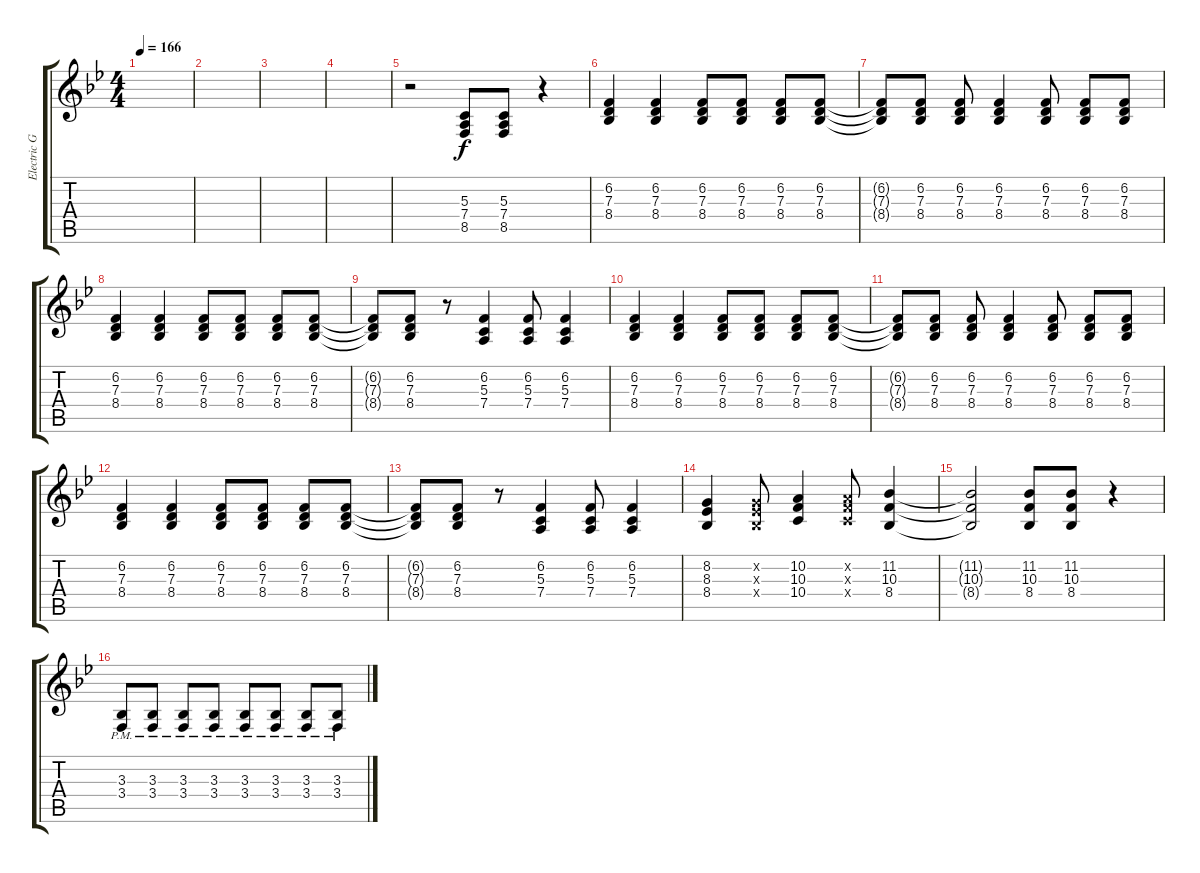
\track ("Electric Guitar" "Electric G") {instrument choiraahs}
\staff {score tabs}
\tuning (E4 B3 G3 D3 A2 E2) {hide}
\ts (4 4)
\tempo 166
\clef g2
\ks gminor
|
|
|
|
r.2 (5.3 7.4 8.5).8 (5.3 7.4 8.5).8 r.4 |
(6.2 7.3 8.4).4 (6.2 7.3 8.4).4 (6.2 7.3 8.4).8 (6.2 7.3 8.4).8 (6.2 7.3 8.4).8 (6.2 7.3 8.4).8 |
(6.2{t} 7.3{t} 8.4{t}).8 (6.2 7.3 8.4).8 (6.2 7.3 8.4).8 (6.2 7.3 8.4).4 (6.2 7.3 8.4).8 (6.2 7.3 8.4).8 (6.2 7.3 8.4).8 |
(6.2 7.3 8.4).4 (6.2 7.3 8.4).4 (6.2 7.3 8.4).8 (6.2 7.3 8.4).8 (6.2 7.3 8.4).8 (6.2 7.3 8.4).8 |
(6.2{t} 7.3{t} 8.4{t}).8 (6.2 7.3 8.4).8 r.8 (6.2 5.3 7.4).4 (6.2 5.3 7.4).8 (6.2 5.3 7.4).4 |
(6.2 7.3 8.4).4 (6.2 7.3 8.4).4 (6.2 7.3 8.4).8 (6.2 7.3 8.4).8 (6.2 7.3 8.4).8 (6.2 7.3 8.4).8 |
(6.2{t} 7.3{t} 8.4{t}).8 (6.2 7.3 8.4).8 (6.2 7.3 8.4).8 (6.2 7.3 8.4).4 (6.2 7.3 8.4).8 (6.2 7.3 8.4).8 (6.2 7.3 8.4).8 |
(6.2 7.3 8.4).4 (6.2 7.3 8.4).4 (6.2 7.3 8.4).8 (6.2 7.3 8.4).8 (6.2 7.3 8.4).8 (6.2 7.3 8.4).8 |
(6.2{t} 7.3{t} 8.4{t}).8 (6.2 7.3 8.4).8 r.8 (6.2 5.3 7.4).4 (6.2 5.3 7.4).8 (6.2 5.3 7.4).4 |
(8.2 8.3 8.4).4 (8.2{x} 8.3{x} 8.4{x}).8 (10.2 10.3 10.4).4 (10.2{x} 10.3{x} 10.4{x}).8 (11.2 10.3 8.4).4 |
(11.2{t} 10.3{t} 8.4{t}).2 (11.2 10.3 8.4).8 (11.2 10.3 8.4).8 r.4 |
(3.3{pm} 3.4{pm}).8 (3.3{pm} 3.4{pm}).8 (3.3{pm} 3.4{pm}).8 (3.3{pm} 3.4{pm}).8 (3.3{pm} 3.4{pm}).8 (3.3{pm} 3.4{pm}).8 (3.3{pm} 3.4{pm}).8 (3.3{pm} 3.4{pm}).8
